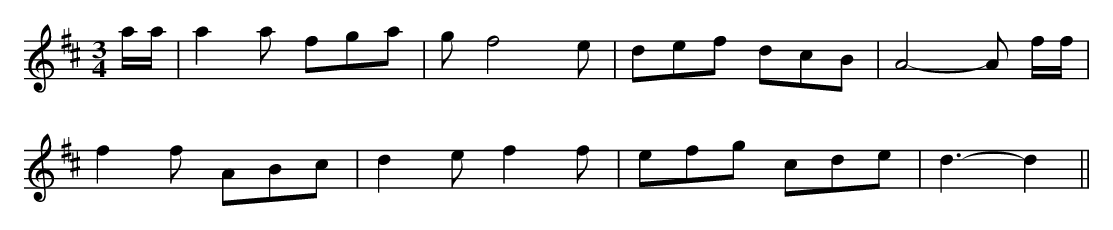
X:1
M:3/4
K:D
a/a/|a2a fga|gf4e|def dcB| A4-A f/f/|
 f2f ABc| d2e f2f| efg cde| d3-d2||
